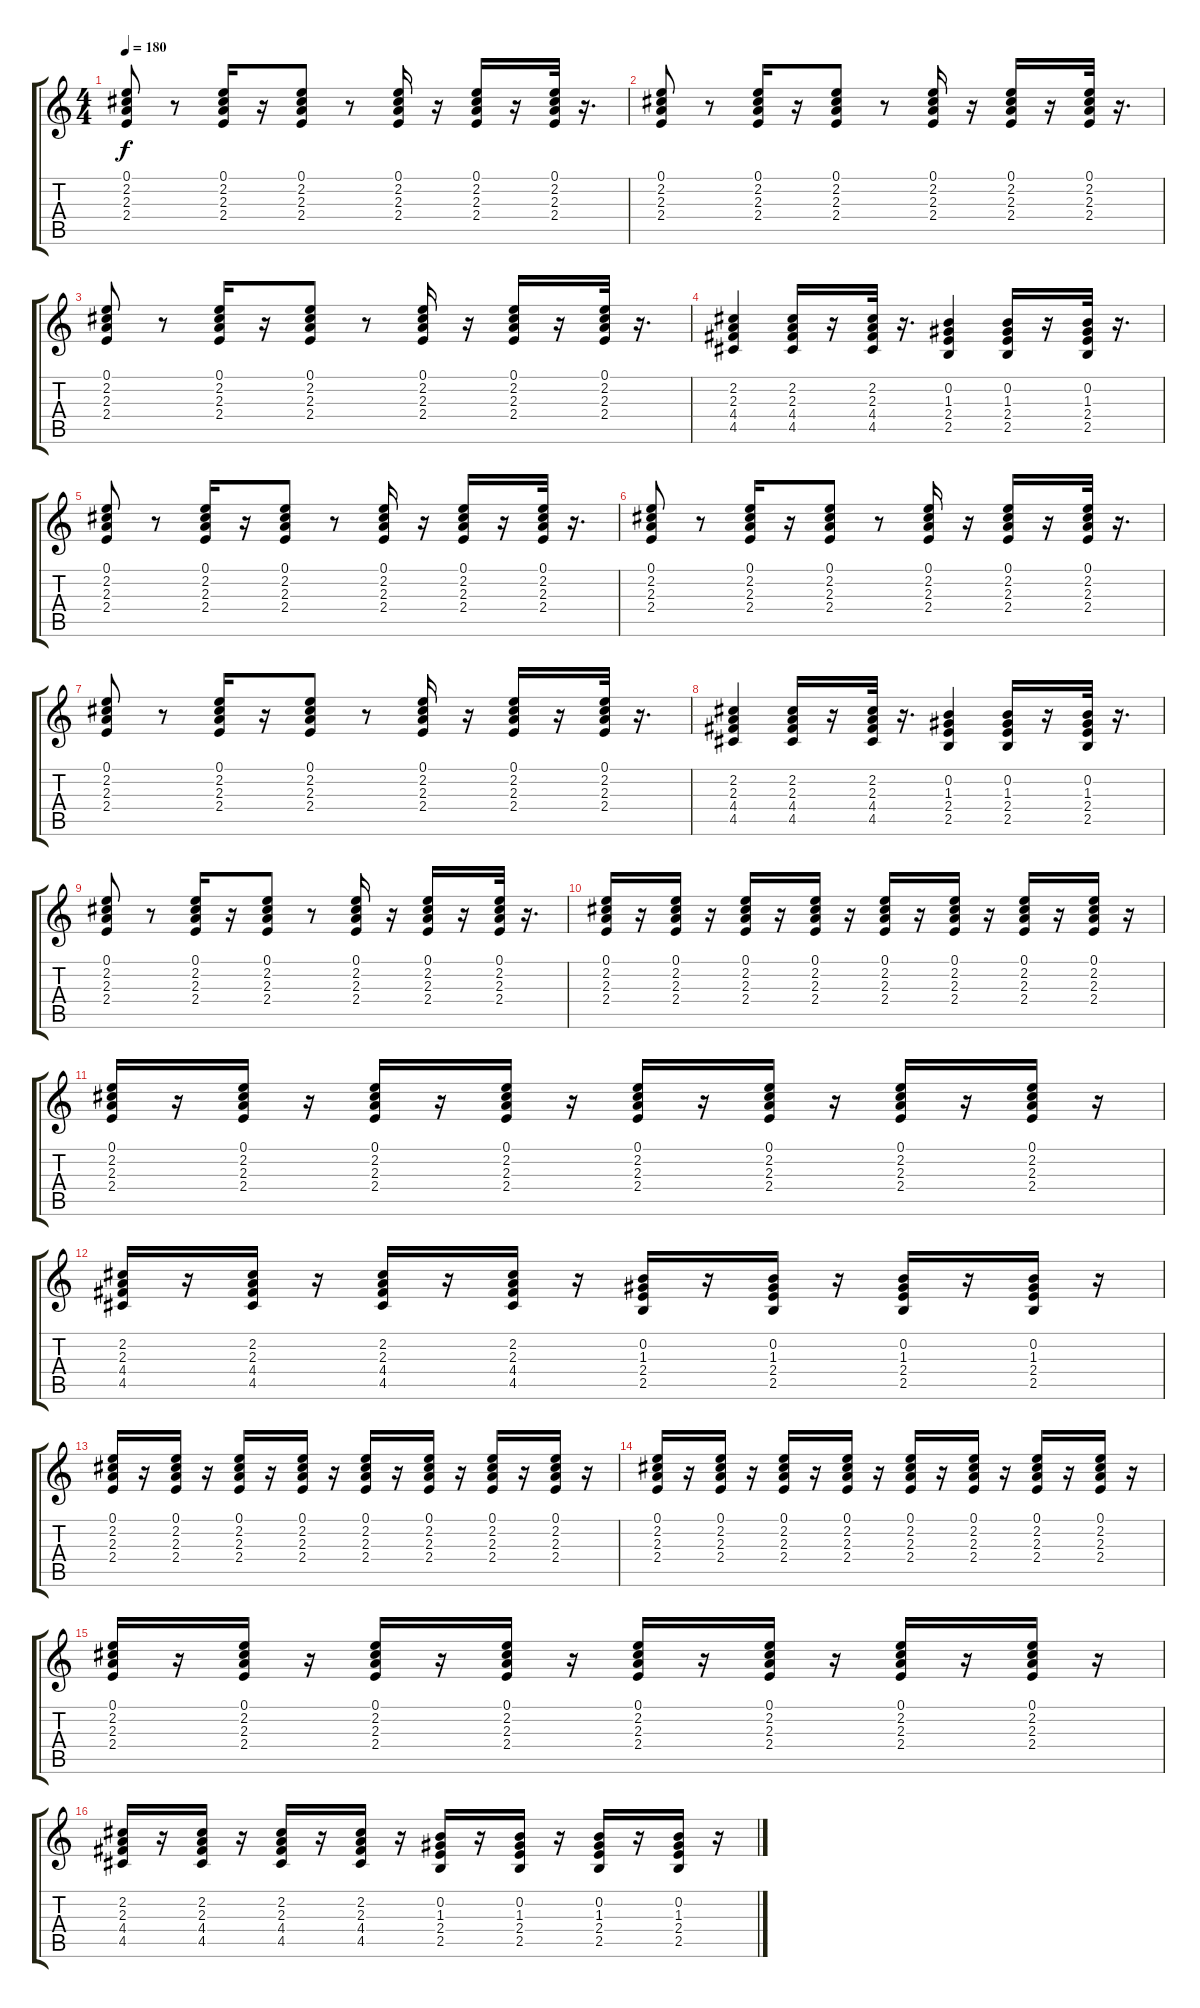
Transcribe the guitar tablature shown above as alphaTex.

\track "" {instrument acousticguitarsteel}
\staff {score tabs}
\tuning (E4 B3 G3 D3 A2 E2) {hide}
\ts (4 4)
\tempo 180
\clef g2
\ks c
(0.1 2.2 2.3 2.4).8{dy f} r.8 (0.1 2.2 2.3 2.4).16 r.16 (0.1 2.2 2.3 2.4).8 r.8 (0.1 2.2 2.3 2.4).16 r.16 (0.1 2.2 2.3 2.4).16 r.16 (0.1 2.2 2.3 2.4).32 r.16{d} |
(0.1 2.2 2.3 2.4).8 r.8 (0.1 2.2 2.3 2.4).16 r.16 (0.1 2.2 2.3 2.4).8 r.8 (0.1 2.2 2.3 2.4).16 r.16 (0.1 2.2 2.3 2.4).16 r.16 (0.1 2.2 2.3 2.4).32 r.16{d} |
(0.1 2.2 2.3 2.4).8 r.8 (0.1 2.2 2.3 2.4).16 r.16 (0.1 2.2 2.3 2.4).8 r.8 (0.1 2.2 2.3 2.4).16 r.16 (0.1 2.2 2.3 2.4).16 r.16 (0.1 2.2 2.3 2.4).32 r.16{d} |
(2.2 2.3 4.4 4.5).4 (2.2 2.3 4.4 4.5).16 r.16 (2.2 2.3 4.4 4.5).32 r.16{d} (0.2 1.3 2.4 2.5).4 (0.2 1.3 2.4 2.5).16 r.16 (0.2 1.3 2.4 2.5).32 r.16{d} |
(0.1 2.2 2.3 2.4).8 r.8 (0.1 2.2 2.3 2.4).16 r.16 (0.1 2.2 2.3 2.4).8 r.8 (0.1 2.2 2.3 2.4).16 r.16 (0.1 2.2 2.3 2.4).16 r.16 (0.1 2.2 2.3 2.4).32 r.16{d} |
(0.1 2.2 2.3 2.4).8 r.8 (0.1 2.2 2.3 2.4).16 r.16 (0.1 2.2 2.3 2.4).8 r.8 (0.1 2.2 2.3 2.4).16 r.16 (0.1 2.2 2.3 2.4).16 r.16 (0.1 2.2 2.3 2.4).32 r.16{d} |
(0.1 2.2 2.3 2.4).8 r.8 (0.1 2.2 2.3 2.4).16 r.16 (0.1 2.2 2.3 2.4).8 r.8 (0.1 2.2 2.3 2.4).16 r.16 (0.1 2.2 2.3 2.4).16 r.16 (0.1 2.2 2.3 2.4).32 r.16{d} |
(2.2 2.3 4.4 4.5).4 (2.2 2.3 4.4 4.5).16 r.16 (2.2 2.3 4.4 4.5).32 r.16{d} (0.2 1.3 2.4 2.5).4 (0.2 1.3 2.4 2.5).16 r.16 (0.2 1.3 2.4 2.5).32 r.16{d} |
(0.1 2.2 2.3 2.4).8 r.8 (0.1 2.2 2.3 2.4).16 r.16 (0.1 2.2 2.3 2.4).8 r.8 (0.1 2.2 2.3 2.4).16 r.16 (0.1 2.2 2.3 2.4).16 r.16 (0.1 2.2 2.3 2.4).32 r.16{d} |
(0.1 2.2 2.3 2.4).16 r.16 (0.1 2.2 2.3 2.4).16 r.16 (0.1 2.2 2.3 2.4).16 r.16 (0.1 2.2 2.3 2.4).16 r.16 (0.1 2.2 2.3 2.4).16 r.16 (0.1 2.2 2.3 2.4).16 r.16 (0.1 2.2 2.3 2.4).16 r.16 (0.1 2.2 2.3 2.4).16 r.16 |
(0.1 2.2 2.3 2.4).16 r.16 (0.1 2.2 2.3 2.4).16 r.16 (0.1 2.2 2.3 2.4).16 r.16 (0.1 2.2 2.3 2.4).16 r.16 (0.1 2.2 2.3 2.4).16 r.16 (0.1 2.2 2.3 2.4).16 r.16 (0.1 2.2 2.3 2.4).16 r.16 (0.1 2.2 2.3 2.4).16 r.16 |
(2.2 2.3 4.4 4.5).16 r.16 (2.2 2.3 4.4 4.5).16 r.16 (2.2 2.3 4.4 4.5).16 r.16 (2.2 2.3 4.4 4.5).16 r.16 (0.2 1.3 2.4 2.5).16 r.16 (0.2 1.3 2.4 2.5).16 r.16 (0.2 1.3 2.4 2.5).16 r.16 (0.2 1.3 2.4 2.5).16 r.16 |
(0.1 2.2 2.3 2.4).16 r.16 (0.1 2.2 2.3 2.4).16 r.16 (0.1 2.2 2.3 2.4).16 r.16 (0.1 2.2 2.3 2.4).16 r.16 (0.1 2.2 2.3 2.4).16 r.16 (0.1 2.2 2.3 2.4).16 r.16 (0.1 2.2 2.3 2.4).16 r.16 (0.1 2.2 2.3 2.4).16 r.16 |
(0.1 2.2 2.3 2.4).16 r.16 (0.1 2.2 2.3 2.4).16 r.16 (0.1 2.2 2.3 2.4).16 r.16 (0.1 2.2 2.3 2.4).16 r.16 (0.1 2.2 2.3 2.4).16 r.16 (0.1 2.2 2.3 2.4).16 r.16 (0.1 2.2 2.3 2.4).16 r.16 (0.1 2.2 2.3 2.4).16 r.16 |
(0.1 2.2 2.3 2.4).16 r.16 (0.1 2.2 2.3 2.4).16 r.16 (0.1 2.2 2.3 2.4).16 r.16 (0.1 2.2 2.3 2.4).16 r.16 (0.1 2.2 2.3 2.4).16 r.16 (0.1 2.2 2.3 2.4).16 r.16 (0.1 2.2 2.3 2.4).16 r.16 (0.1 2.2 2.3 2.4).16 r.16 |
(2.2 2.3 4.4 4.5).16 r.16 (2.2 2.3 4.4 4.5).16 r.16 (2.2 2.3 4.4 4.5).16 r.16 (2.2 2.3 4.4 4.5).16 r.16 (0.2 1.3 2.4 2.5).16 r.16 (0.2 1.3 2.4 2.5).16 r.16 (0.2 1.3 2.4 2.5).16 r.16 (0.2 1.3 2.4 2.5).16 r.16
